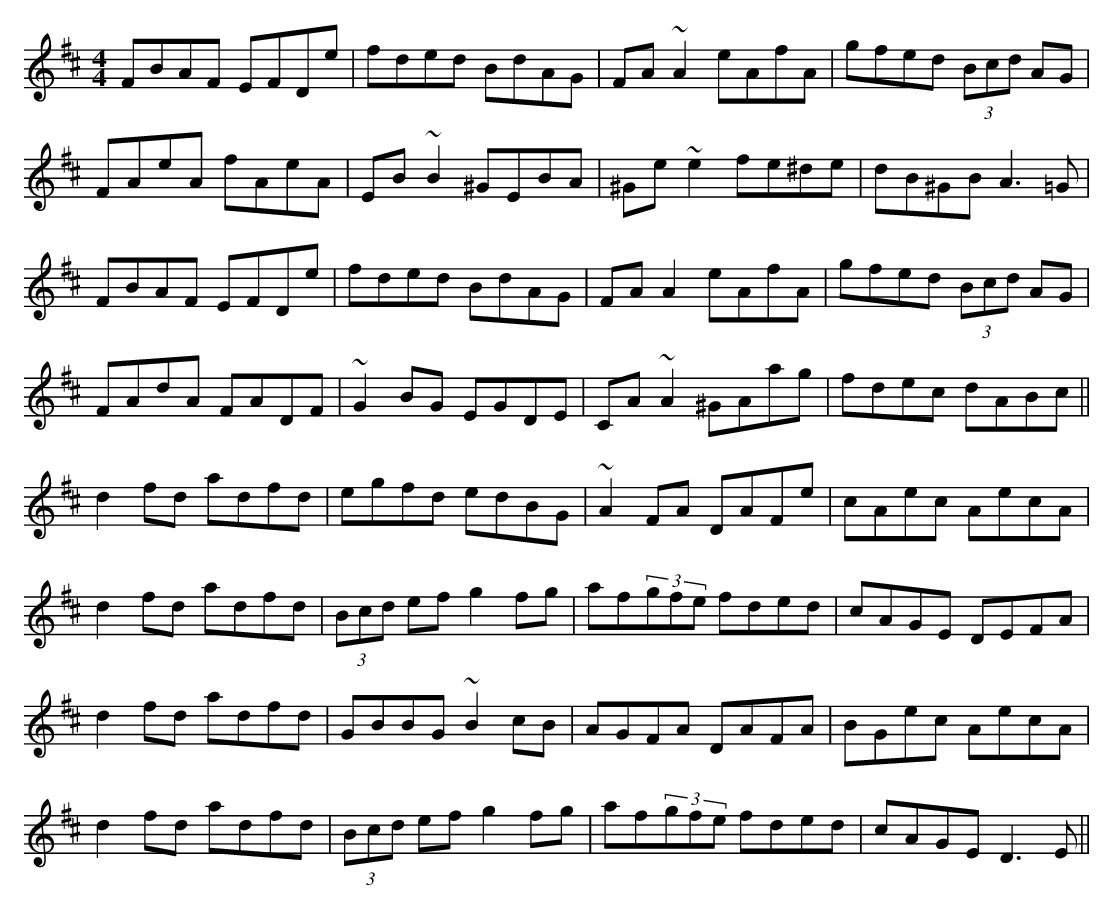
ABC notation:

X:1
M:4/4
K:D
FBAF EFDe|fded BdAG|FA~A2 eAfA|gfed (3Bcd AG|
FAeA fAeA|EB~B2 ^GEBA|^Ge~e2 fe^de|dB^GB A3=G|
FBAF EFDe|fded BdAG|FAA2 eAfA|gfed (3Bcd AG|
FAdA FADF|~G2BG EGDE|CA~A2 ^GAag|fdec dABc||
d2fd adfd|egfd edBG|~A2FA DAFe|cAec AecA|
d2fd adfd|(3Bcd ef g2fg|af(3gfe fded|cAGE DEFA|
d2fd adfd|GBBG ~B2cB|AGFA DAFA|BGec AecA|
d2fd adfd|(3Bcd ef g2fg|af(3gfe fded|cAGE D3E||
